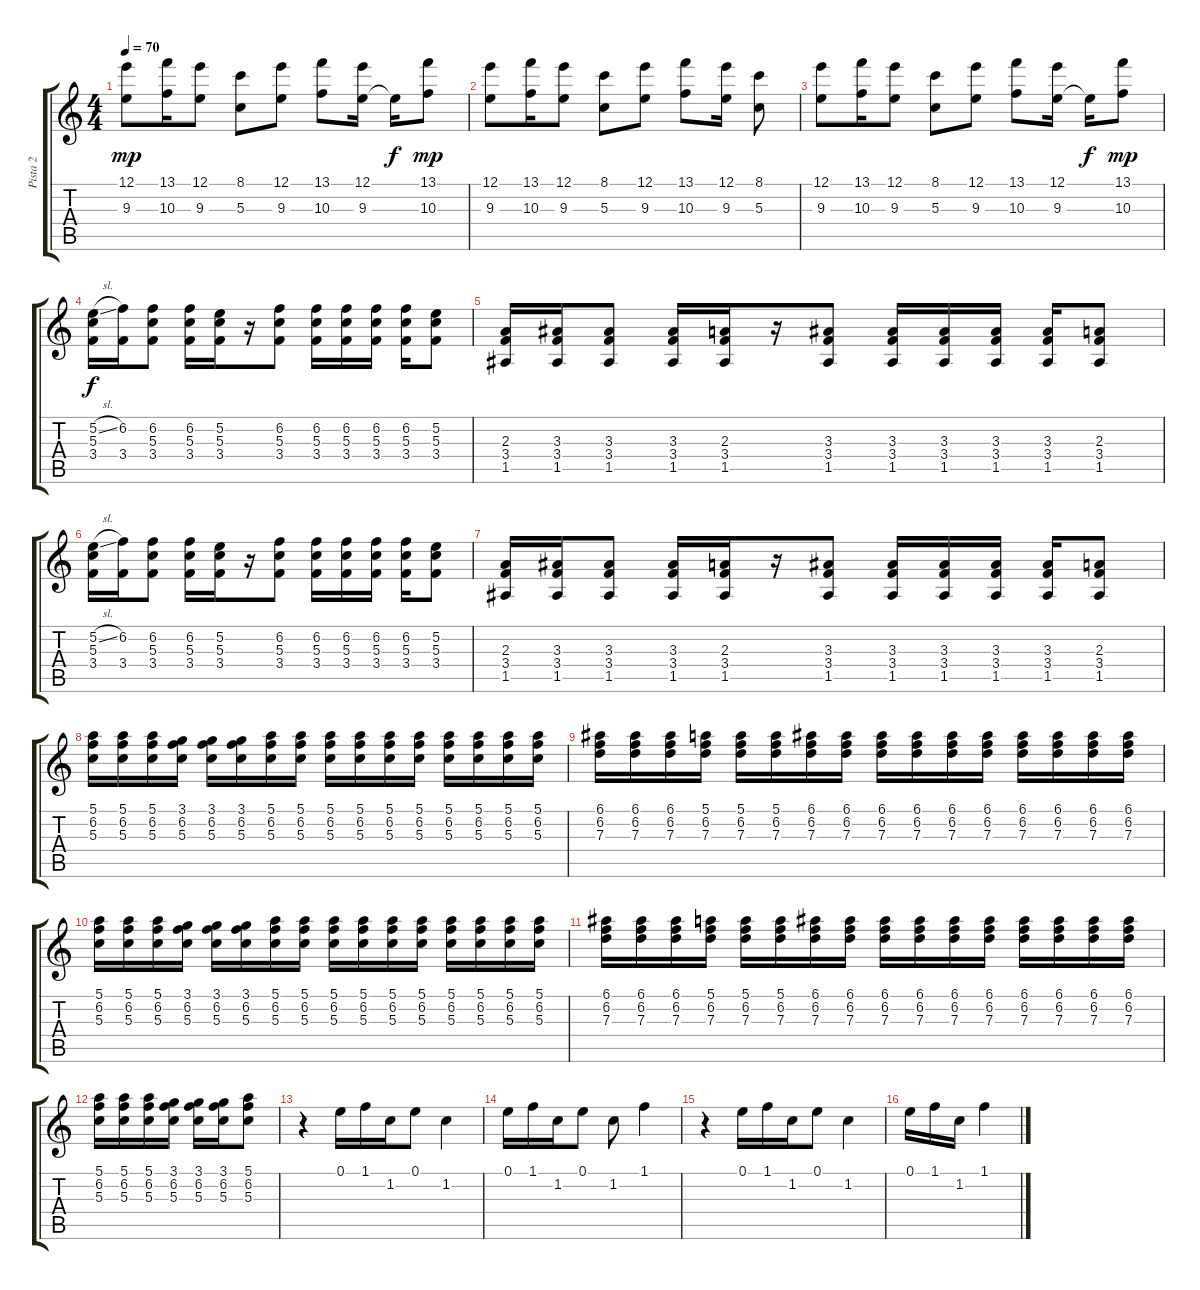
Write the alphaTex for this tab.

\track ("Pista 2" "Pista 2") {instrument distortionguitar}
\staff {score tabs}
\tuning (E4 B3 G3 D3 A2 E2) {hide}
\ts (4 4)
\tempo 70
\clef g2
\ks c
(12.1 9.3).8{dy mp} (13.1 10.3).16 (12.1 9.3).8 (8.1 5.3).8 (12.1 9.3).8 (13.1 10.3).8 (12.1 9.3).16 9.3{t}.16{dy f} (13.1 10.3).8{dy mp} |
(12.1 9.3).8 (13.1 10.3).16 (12.1 9.3).8 (8.1 5.3).8 (12.1 9.3).8 (13.1 10.3).8 (12.1 9.3).16 (8.1 5.3).8 |
(12.1 9.3).8 (13.1 10.3).16 (12.1 9.3).8 (8.1 5.3).8 (12.1 9.3).8 (13.1 10.3).8 (12.1 9.3).16 9.3{t}.16{dy f} (13.1 10.3).8{dy mp} |
(5.2{sl} 5.3 3.4).16{dy f volume 13} (6.2 3.4).16 (6.2 5.3 3.4).8 (6.2 5.3 3.4).16 (5.2 5.3 3.4).16 r.16 (6.2 5.3 3.4).8 (6.2 5.3 3.4).16 (6.2 5.3 3.4).16 (6.2 5.3 3.4).16 (6.2 5.3 3.4).16 (5.2 5.3 3.4).8 |
(2.3 3.4 1.5).16 (3.3 3.4 1.5).16 (3.3 3.4 1.5).8 (3.3 3.4 1.5).16 (2.3 3.4 1.5).16 r.16 (3.3 3.4 1.5).8 (3.3 3.4 1.5).16 (3.3 3.4 1.5).16 (3.3 3.4 1.5).16 (3.3 3.4 1.5).16 (2.3 3.4 1.5).8 |
(5.2{sl} 5.3 3.4).16{volume 13} (6.2 3.4).16 (6.2 5.3 3.4).8 (6.2 5.3 3.4).16 (5.2 5.3 3.4).16 r.16 (6.2 5.3 3.4).8 (6.2 5.3 3.4).16 (6.2 5.3 3.4).16 (6.2 5.3 3.4).16 (6.2 5.3 3.4).16 (5.2 5.3 3.4).8 |
(2.3 3.4 1.5).16 (3.3 3.4 1.5).16 (3.3 3.4 1.5).8 (3.3 3.4 1.5).16 (2.3 3.4 1.5).16 r.16 (3.3 3.4 1.5).8 (3.3 3.4 1.5).16 (3.3 3.4 1.5).16 (3.3 3.4 1.5).16 (3.3 3.4 1.5).16 (2.3 3.4 1.5).8 |
(5.1 6.2 5.3).16 (5.1 6.2 5.3).16 (5.1 6.2 5.3).16 (3.1 6.2 5.3).16 (3.1 6.2 5.3).16 (3.1 6.2 5.3).16 (5.1 6.2 5.3).16 (5.1 6.2 5.3).16 (5.1 6.2 5.3).16 (5.1 6.2 5.3).16 (5.1 6.2 5.3).16 (5.1 6.2 5.3).16 (5.1 6.2 5.3).16 (5.1 6.2 5.3).16 (5.1 6.2 5.3).16 (5.1 6.2 5.3).16 |
(6.1 6.2 7.3).16 (6.1 6.2 7.3).16 (6.1 6.2 7.3).16 (5.1 6.2 7.3).16 (5.1 6.2 7.3).16 (5.1 6.2 7.3).16 (6.1 6.2 7.3).16 (6.1 6.2 7.3).16 (6.1 6.2 7.3).16 (6.1 6.2 7.3).16 (6.1 6.2 7.3).16 (6.1 6.2 7.3).16 (6.1 6.2 7.3).16 (6.1 6.2 7.3).16 (6.1 6.2 7.3).16 (6.1 6.2 7.3).16 |
(5.1 6.2 5.3).16 (5.1 6.2 5.3).16 (5.1 6.2 5.3).16 (3.1 6.2 5.3).16 (3.1 6.2 5.3).16 (3.1 6.2 5.3).16 (5.1 6.2 5.3).16 (5.1 6.2 5.3).16 (5.1 6.2 5.3).16 (5.1 6.2 5.3).16 (5.1 6.2 5.3).16 (5.1 6.2 5.3).16 (5.1 6.2 5.3).16 (5.1 6.2 5.3).16 (5.1 6.2 5.3).16 (5.1 6.2 5.3).16 |
(6.1 6.2 7.3).16 (6.1 6.2 7.3).16 (6.1 6.2 7.3).16 (5.1 6.2 7.3).16 (5.1 6.2 7.3).16 (5.1 6.2 7.3).16 (6.1 6.2 7.3).16 (6.1 6.2 7.3).16 (6.1 6.2 7.3).16 (6.1 6.2 7.3).16 (6.1 6.2 7.3).16 (6.1 6.2 7.3).16 (6.1 6.2 7.3).16 (6.1 6.2 7.3).16 (6.1 6.2 7.3).16 (6.1 6.2 7.3).16 |
(5.1 6.2 5.3).16 (5.1 6.2 5.3).16 (5.1 6.2 5.3).16 (3.1 6.2 5.3).16 (3.1 6.2 5.3).16 (3.1 6.2 5.3).16 (5.1 6.2 5.3).8 |
r.4 0.1.16{volume 10 instrument electricguitarjazz} 1.1.16 1.2.16 0.1.8 1.2.4 |
0.1.16 1.1.16 1.2.16 0.1.8 1.2.8 1.1.4 |
r.4 0.1.16 1.1.16 1.2.16 0.1.8 1.2.4 |
0.1.16 1.1.16 1.2.16 1.1.4
